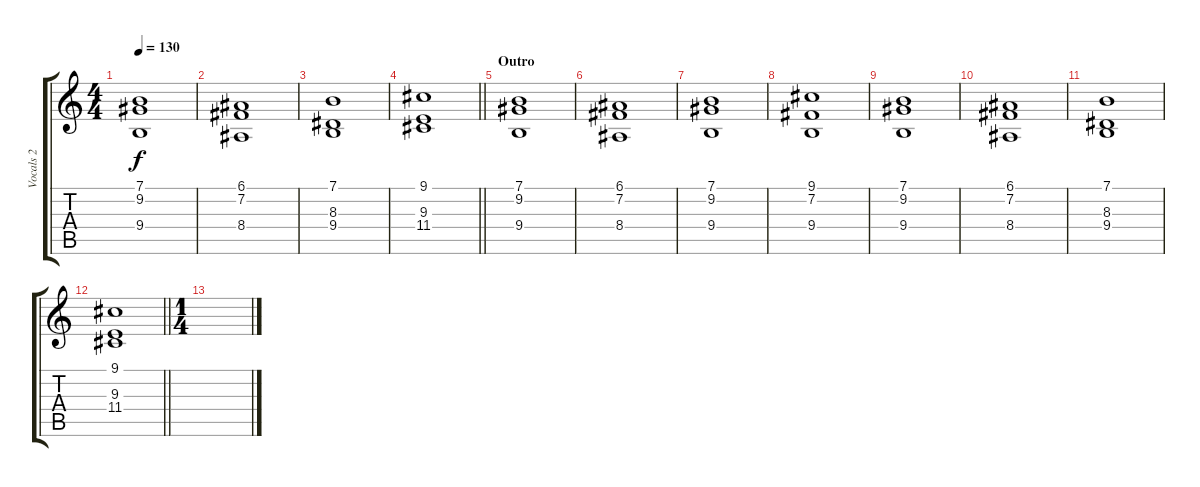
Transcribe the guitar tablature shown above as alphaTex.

\track ("Vocals 2" "Vocals 2") {instrument voiceoohs}
\staff {score tabs}
\tuning (E4 B3 G3 D3 A2 D2) {hide}
\ts (4 4)
\tempo 130
\clef g2
\ks c
(7.1 9.2 9.4).1{dy f} |
(6.1 7.2 8.4).1 |
(7.1 8.3 9.4).1 |
\barLineRight lightlight
(9.1 9.3 11.4).1 |
\section ("" "Outro")
(7.1 9.2 9.4).1 |
(6.1 7.2 8.4).1 |
(7.1 9.2 9.4).1 |
(9.1 7.2 9.4).1 |
(7.1 9.2 9.4).1 |
(6.1 7.2 8.4).1 |
(7.1 8.3 9.4).1 |
\barLineRight lightlight
(9.1 9.3 11.4).1 |
\ts (1 4)
